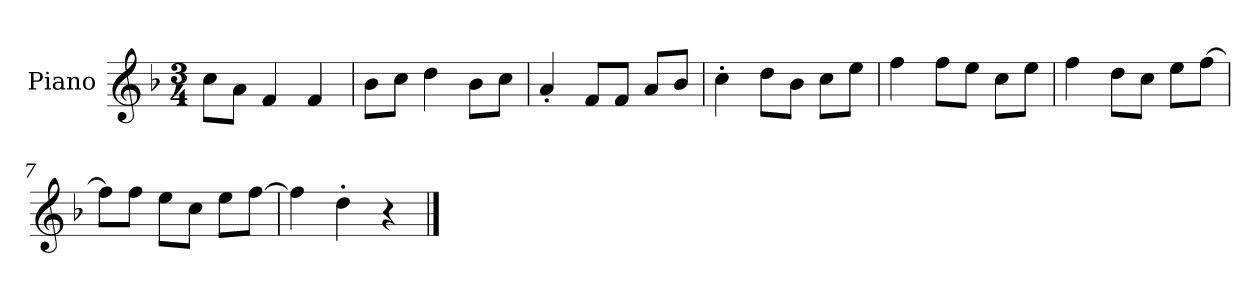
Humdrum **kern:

**kern
*part1
*staff1
*I"Piano
*I'P-no
*clefG2
*k[b-]
*M3/4
*MM175
=1
8cc\L
8a\J
4f/
4f/
=2
8b-\L
8cc\J
4dd\
8b-\L
8cc\J
=3
4a'/
8f/L
8f/J
8a/L
8b-/J
=4
4cc'\
8dd\L
8b-\J
8cc\L
8ee\J
=5
4ff\
8ff\L
8ee\J
8cc\L
8ee\J
=6
4ff\
8dd\L
8cc\J
8ee\L
[8ff\J
=7
8ff\L]
8ff\J
8ee\L
8cc\J
8ee\L
[8ff\J
!!LO:LB:g=z
=8
4ff\]
4dd'\
4r
==
*-
